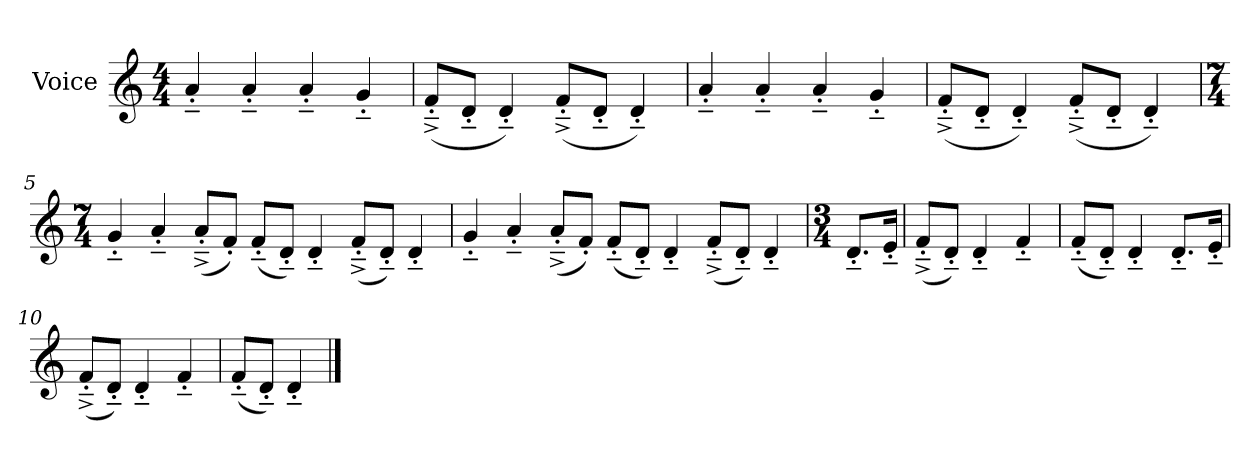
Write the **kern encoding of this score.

**kern
*part1
*staff1
*I"Voice
*I'Vo.
*clefG2
*k[]
*M4/4
*MM70
=1
4a'~/
4a'~/
4a'~/
4g'~/
=2
(8f'~^/L
8d'~/J
4d'~/)
(8f'~^/L
8d'~/J
4d'~/)
=3
4a'~/
4a'~/
4a'~/
4g'~/
=4
(8f'~^/L
8d'~/J
4d'~/)
(8f'~^/L
8d'~/J
4d'~/)
!!LO:LB:g=z
=5
*M7/4
4g'~/
4a'~/
(8a'~^/L
8f'/J)
(8f'~/L
8d'~/J)
4d'~/
(8f'~^/L
8d'~/J)
4d'~/
=6
4g'~/
4a'~/
(8a'~^/L
8f'/J)
(8f'~/L
8d'~/J)
4d'~/
(8f'~^/L
8d'~/J)
4d'~/
!!LO:LB:g=z
=7
*M3/4
8.d'~/L
16e'~/Jk
=8
(8f'~^/L
8d'~/J)
4d'~/
4f'~/
=9
(8f'~/L
8d'~/J)
4d'~/
8.d'~/L
16e'~/Jk
=10
(8f'~^/L
8d'~/J)
4d'~/
4f'~/
=11
(8f'~/L
8d'~/J)
4d'~/
==
*-
